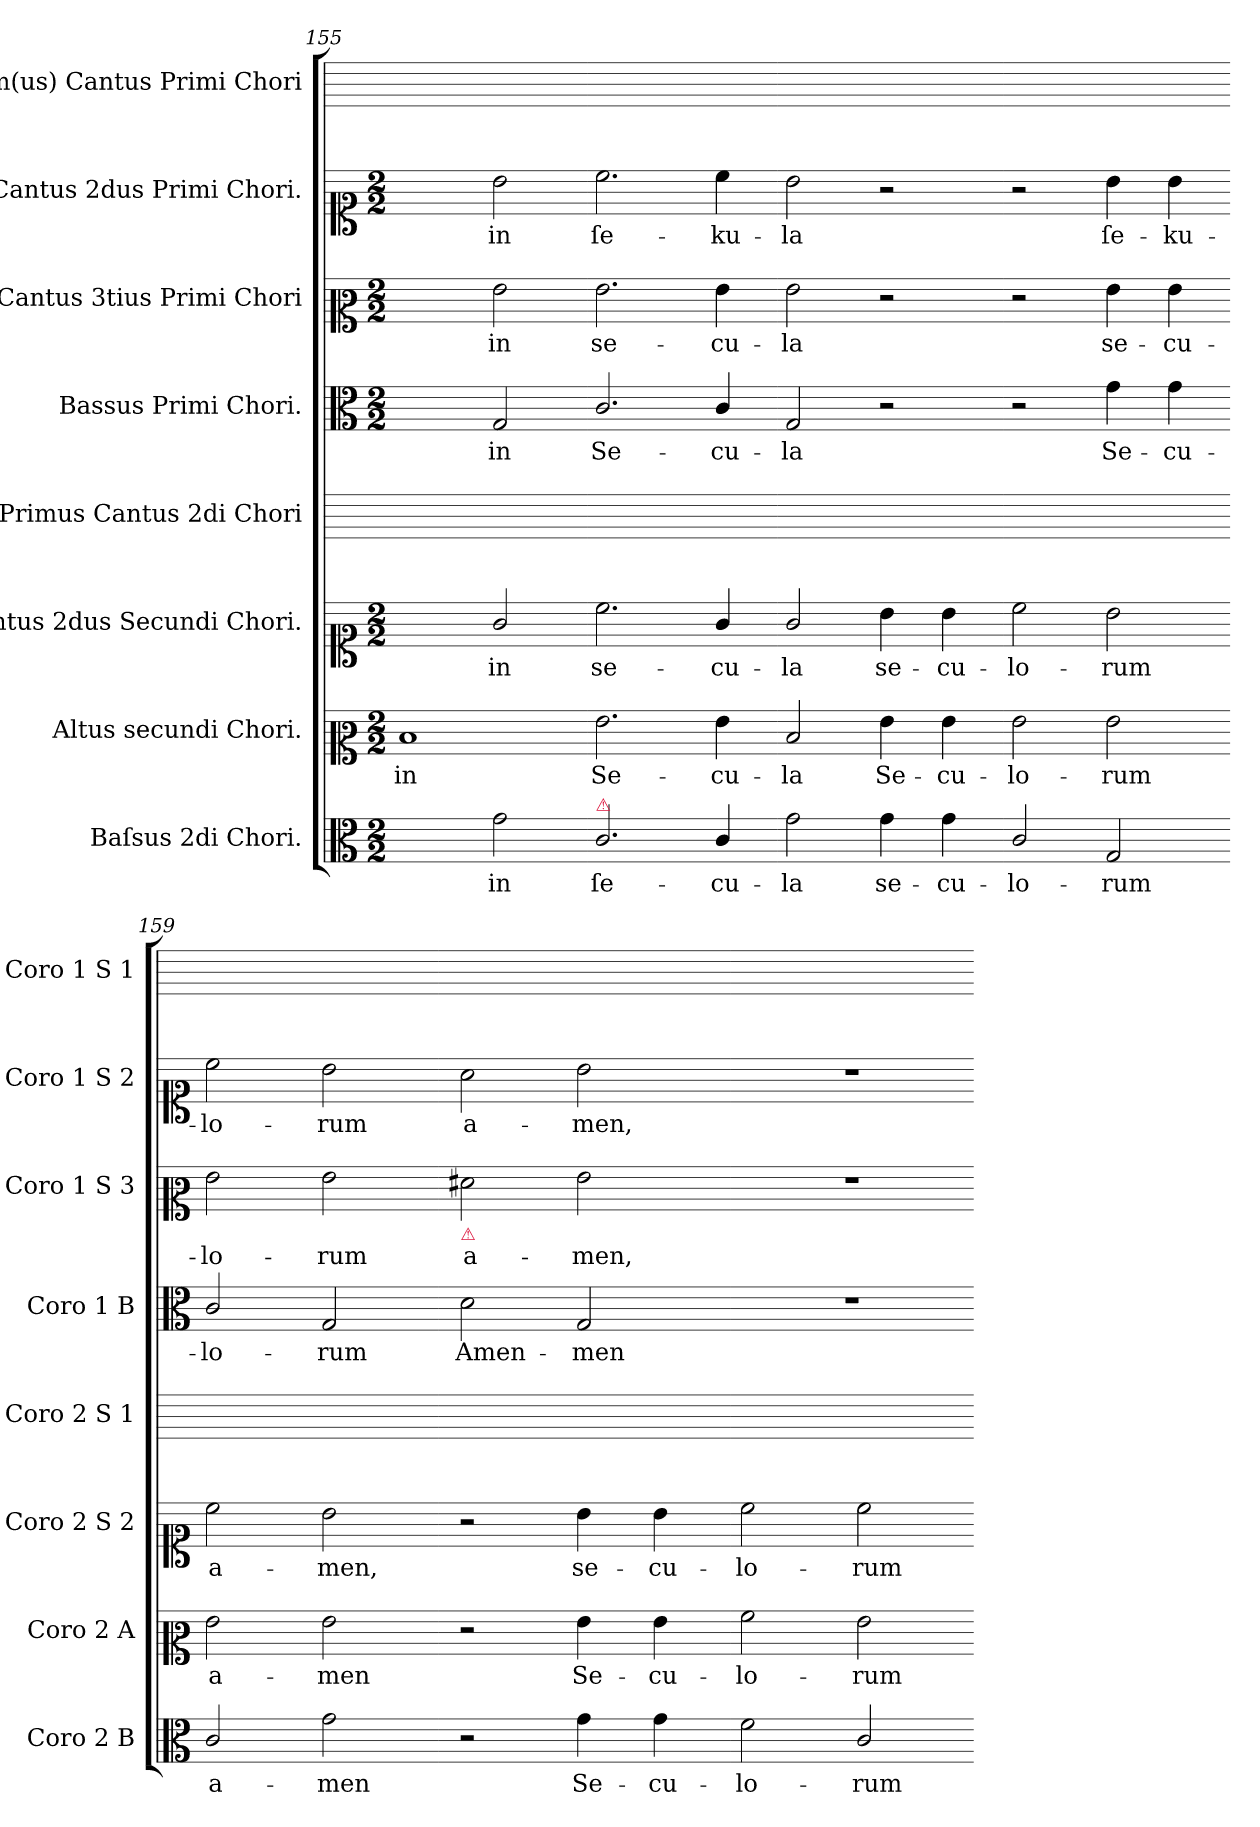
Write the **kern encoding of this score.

**kern	**text	**kern	**text	**kern	**text	**kern	**kern	**text	**kern	**text	**kern	**text	**kern
*part8	*part8	*part7	*part7	*part6	*part6	*part5	*part4	*part4	*part3	*part3	*part2	*part2	*part1
*staff8	*staff8	*staff7	*staff7	*staff6	*staff6	*staff5	*staff4	*staff4	*staff3	*staff3	*staff2	*staff2	*staff1
*I"Baſsus 2di Chori.	*	*I"Altus secundi Chori.	*	*I"Cantus 2dus Secundi Chori.	*	*I"Primus Cantus 2di Chori	*I"Bassus Primi Chori.	*	*I"Cantus 3tius Primi Chori	*	*I"Cantus 2dus Primi Chori.	*	*I"1m(us) Cantus Primi Chori
*I'Coro 2 B	*	*I'Coro 2 A	*	*I'Coro 2 S 2	*	*I'Coro 2 S 1	*I'Coro 1 B	*	*I'Coro 1 S 3	*	*I'Coro 1 S 2	*	*I'Coro 1 S 1
*clefC3	*	*clefC2	*	*clefC1	*	*	*clefC3	*	*clefC2	*	*clefC1	*	*
*k[]	*	*k[]	*	*k[]	*	*k[]	*k[]	*	*k[]	*	*k[]	*	*k[]
*C:	*	*C:	*	*C:	*	*C:	*C:	*	*C:	*	*C:	*	*C:
*M2/2	*	*M2/2	*	*M2/2	*	*	*M2/2	*	*M2/2	*	*M2/2	*	*
=155	=155	=155	=155	=155	=155	=155	=155	=155	=155	=155	=155	=155	=155
2ryy	.	1d	in	2ryy	.	1ryy	2ryy	.	2ryy	.	2ryy	.	1ryy
2g\	in	.	.	2g/	in	.	2G/	in	2g\	in	2b\	in	.
=156-	=156-	=156-	=156-	=156-	=156-	=156-	=156-	=156-	=156-	=156-	=156-	=156-	=156-
!LO:TX:a:color=crimson:t=⚠	!	!	!	!	!	!	!	!	!	!	!	!	!
2.c/	ſe-	2.g\	Se-	2.cc\	se-	1ryy	2.c/	Se-	2.g\	se-	2.cc\	ſe-	1ryy
4c/	-cu-	4g\	-cu-	4g/	-cu-	.	4c/	-cu-	4g\	-cu-	4cc\	-ku-	.
=157-	=157-	=157-	=157-	=157-	=157-	=157-	=157-	=157-	=157-	=157-	=157-	=157-	=157-
2g\	-la	2d/	-la	2g/	-la	1ryy	2G/	-la	2g\	-la	2b\	-la	1ryy
4g\	se-	4g\	Se-	4b\	se-	.	2r	.	2r	.	2r	.	.
4g\	-cu-	4g\	-cu-	4b\	-cu-	.	.	.	.	.	.	.	.
=158-	=158-	=158-	=158-	=158-	=158-	=158-	=158-	=158-	=158-	=158-	=158-	=158-	=158-
2c/	-lo-	2g\	-lo-	2cc\	-lo-	1ryy	2r	.	2r	.	2r	.	1ryy
2G/	-rum	2g\	-rum	2b\	-rum	.	4g\	Se-	4g\	se-	4b\	ſe-	.
.	.	.	.	.	.	.	4g\	-cu-	4g\	-cu-	4b\	-ku-	.
=159-	=159-	=159-	=159-	=159-	=159-	=159-	=159-	=159-	=159-	=159-	=159-	=159-	=159-
2c/	a-	2g\	a-	2cc\	a-	1ryy	2c/	-lo-	2g\	-lo-	2cc\	-lo-	1ryy
2g\	-men	2g\	-men	2b\	-men,	.	2G/	-rum	2g\	-rum	2b\	-rum	.
=160-	=160-	=160-	=160-	=160-	=160-	=160-	=160-	=160-	=160-	=160-	=160-	=160-	=160-
!	!	!	!	!	!	!	!	!	!LO:TX:b:color=crimson:t=⚠	!	!	!	!
2r	.	2r	.	2r	.	1ryy	2d\	Amen-	2f#X\	a-	2a\	a-	1ryy
4g\	Se-	4g\	Se-	4b\	se-	.	2G/	-men	2g\	-men,	2b\	-men,	.
4g\	-cu-	4g\	-cu-	4b\	-cu-	.	.	.	.	.	.	.	.
=161-	=161-	=161-	=161-	=161-	=161-	=161-	=161-	=161-	=161-	=161-	=161-	=161-	=161-
2f\	-lo-	2a\	-lo-	2cc\	-lo-	1ryy	1r	.	1r	.	1r	.	1ryy
2c/	-rum	2g\	-rum	2cc\	-rum	.	.	.	.	.	.	.	.
=-	=-	=-	=-	=-	=-	=-	=-	=-	=-	=-	=-	=-	=-
*-	*-	*-	*-	*-	*-	*-	*-	*-	*-	*-	*-	*-	*-
